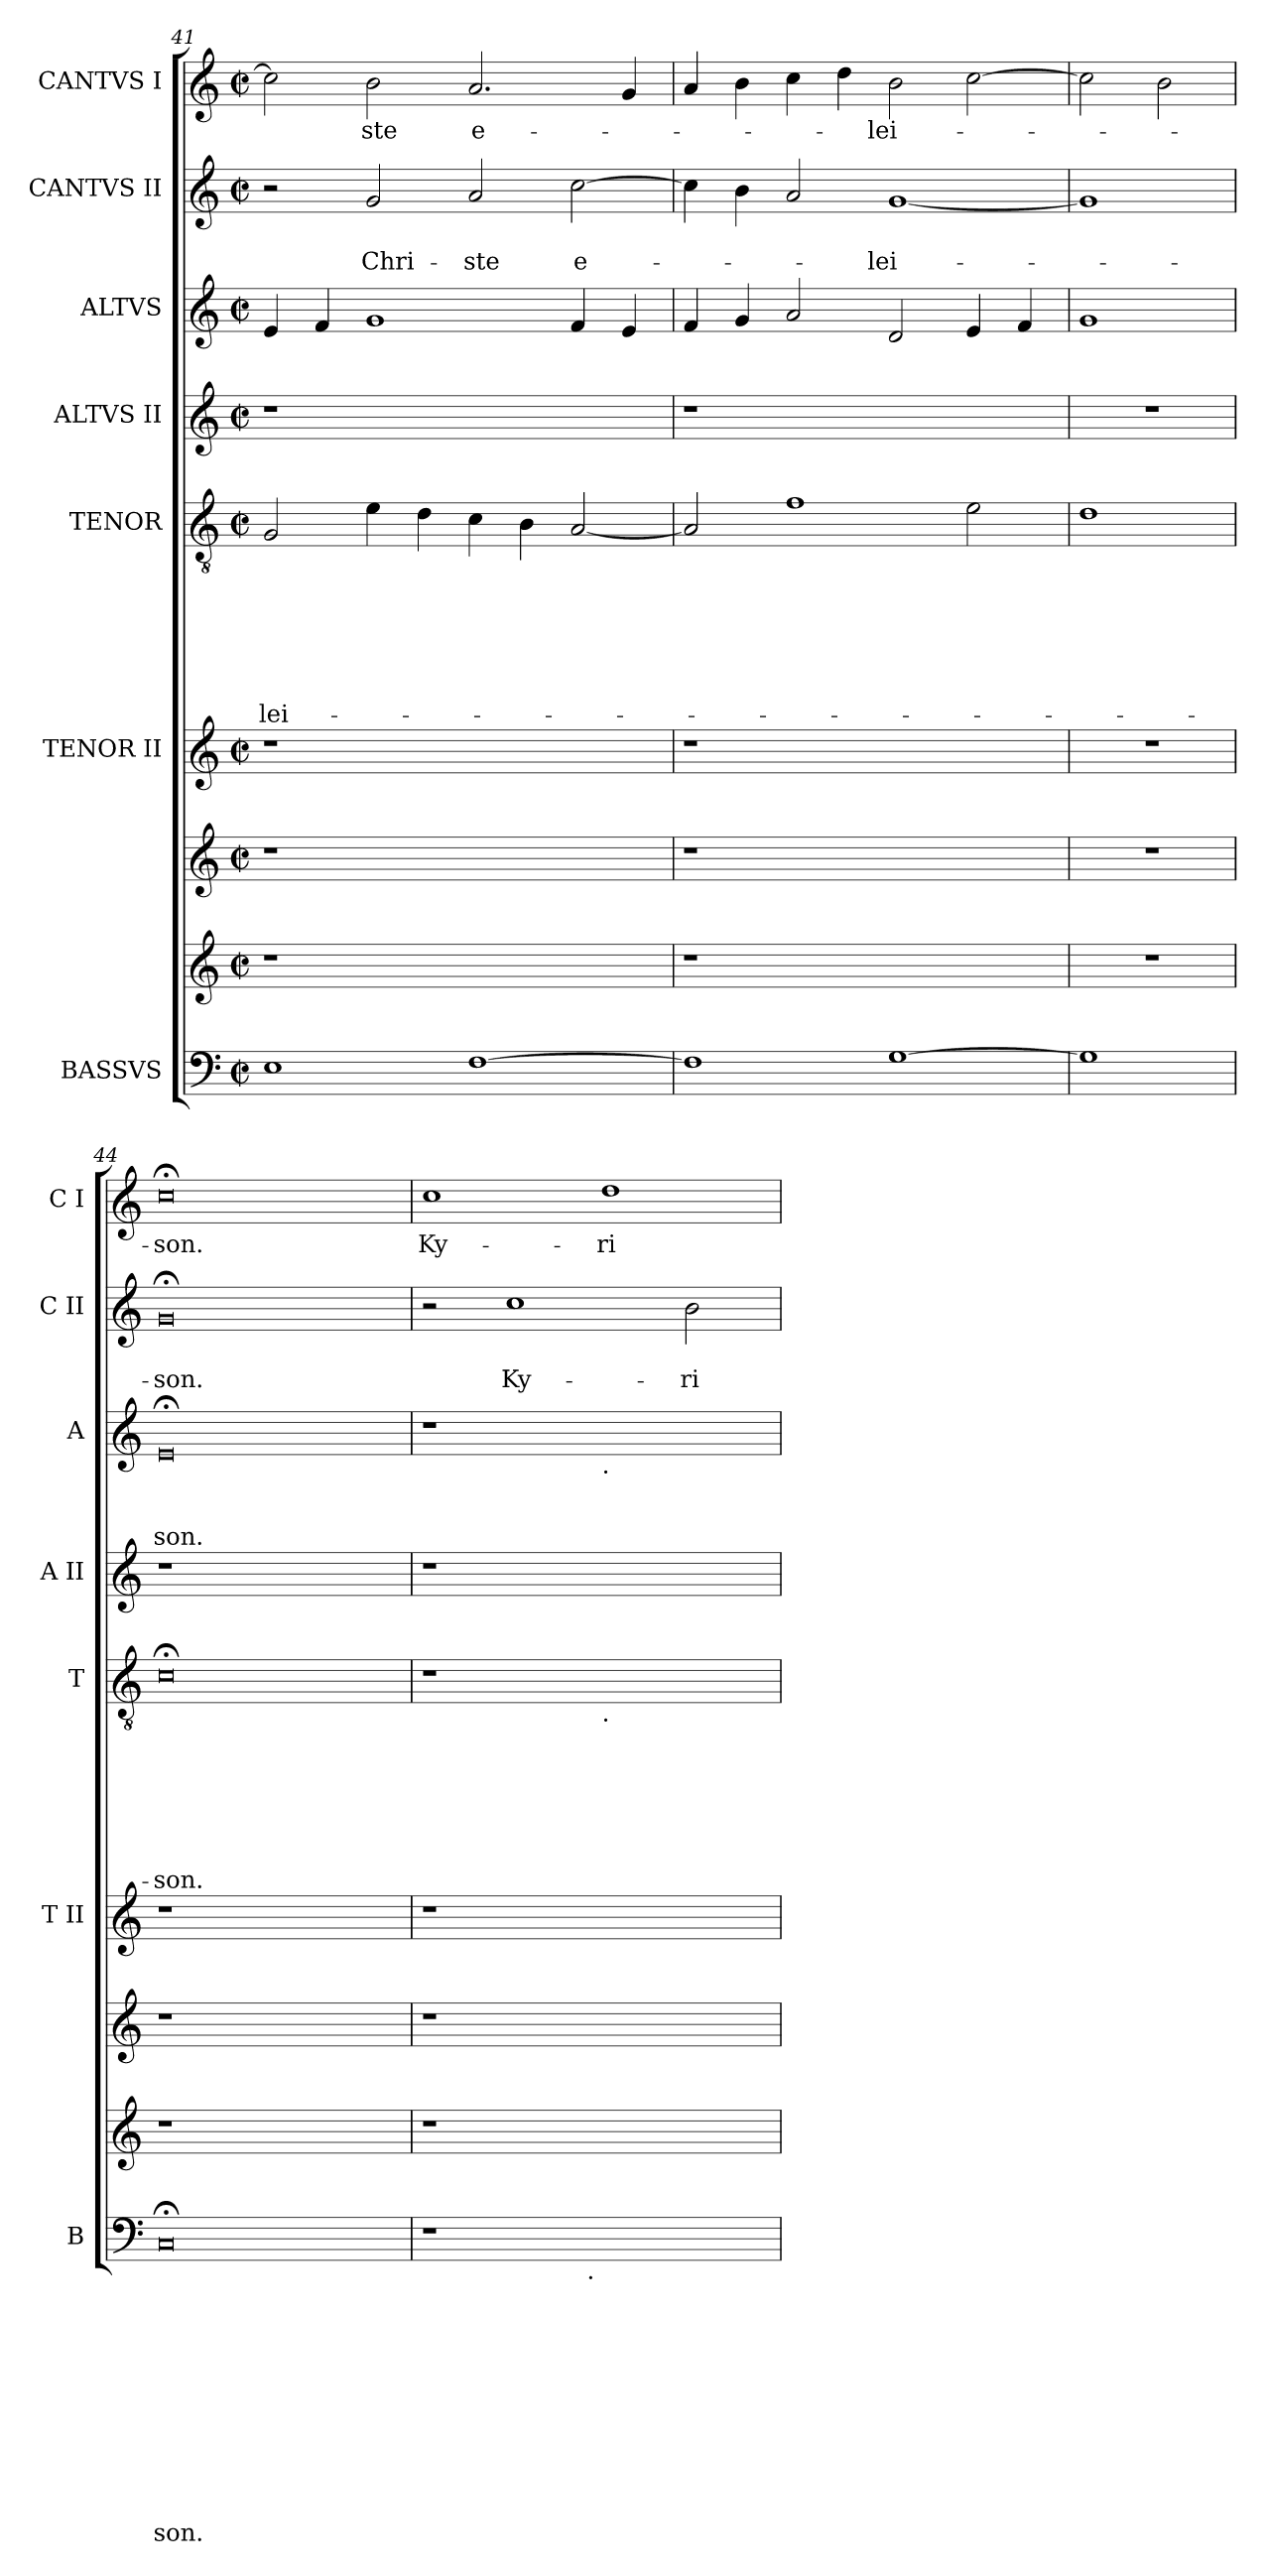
**kern	**text	**text	**text	**text	**text	**text	**text	**text	**text	**text	**text	**kern	**kern	**kern	**kern	**text	**text	**text	**text	**text	**text	**text	**kern	**kern	**text	**text	**text	**kern	**text	**text	**kern	**text
*part9	*part9	*part9	*part9	*part9	*part9	*part9	*part9	*part9	*part9	*part9	*part9	*part8	*part7	*part6	*part5	*part5	*part5	*part5	*part5	*part5	*part5	*part5	*part4	*part3	*part3	*part3	*part3	*part2	*part2	*part2	*part1	*part1
*staff9	*staff9	*staff9	*staff9	*staff9	*staff9	*staff9	*staff9	*staff9	*staff9	*staff9	*staff9	*staff8	*staff7	*staff6	*staff5	*staff5	*staff5	*staff5	*staff5	*staff5	*staff5	*staff5	*staff4	*staff3	*staff3	*staff3	*staff3	*staff2	*staff2	*staff2	*staff1	*staff1
*I"BASSVS	*	*	*	*	*	*	*	*	*	*	*	*	*	*I"TENOR II	*I"TENOR	*	*	*	*	*	*	*	*I"ALTVS II	*I"ALTVS	*	*	*	*I"CANTVS II	*	*	*I"CANTVS I	*
*I'B	*	*	*	*	*	*	*	*	*	*	*	*	*	*I'T II	*I'T	*	*	*	*	*	*	*	*I'A II	*I'A	*	*	*	*I'C II	*	*	*I'C I	*
*clefF4	*	*	*	*	*	*	*	*	*	*	*	*clefG2	*clefG2	*clefG2	*clefGv2	*	*	*	*	*	*	*	*clefG2	*clefG2	*	*	*	*clefG2	*	*	*clefG2	*
*k[]	*	*	*	*	*	*	*	*	*	*	*	*k[]	*k[]	*k[]	*k[]	*	*	*	*	*	*	*	*k[]	*k[]	*	*	*	*k[]	*	*	*k[]	*
*C:	*	*	*	*	*	*	*	*	*	*	*	*C:	*C:	*C:	*C:	*	*	*	*	*	*	*	*C:	*C:	*	*	*	*C:	*	*	*C:	*
*M2/2	*	*	*	*	*	*	*	*	*	*	*	*M2/2	*M2/2	*M2/2	*M2/2	*	*	*	*	*	*	*	*M2/2	*M2/2	*	*	*	*M2/2	*	*	*M2/2	*
*met(c|)	*	*	*	*	*	*	*	*	*	*	*	*met(c|)	*met(c|)	*met(c|)	*met(c|)	*	*	*	*	*	*	*	*met(c|)	*met(c|)	*	*	*	*met(c|)	*	*	*met(c|)	*
=41	=41	=41	=41	=41	=41	=41	=41	=41	=41	=41	=41	=41	=41	=41	=41	=41	=41	=41	=41	=41	=41	=41	=41	=41	=41	=41	=41	=41	=41	=41	=41	=41
!	!	!	!	!	!	!	!	!	!	!	!	!	!	!	!	!	!	!	!	!	!	!LO:LY:b	!	!	!	!	!	!	!	!	!	!
1E	.	.	.	.	.	.	.	.	.	.	.	1r	1r	1r	2G/	.	.	.	.	.	.	-lei-	1r	4e/	.	.	.	2r	.	.	2cc\]	.
.	.	.	.	.	.	.	.	.	.	.	.	.	.	.	.	.	.	.	.	.	.	.	.	4f/	.	.	.	.	.	.	.	.
!	!	!	!	!	!	!	!	!	!	!	!	!	!	!	!	!	!	!	!	!	!	!	!	!	!	!	!	!	!	!LO:LY:b	!	!LO:LY:b
.	.	.	.	.	.	.	.	.	.	.	.	.	.	.	4e\	.	.	.	.	.	.	.	.	1g	.	.	.	2g/	.	Chri-	2b\	-ste
.	.	.	.	.	.	.	.	.	.	.	.	.	.	.	4d\	.	.	.	.	.	.	.	.	.	.	.	.	.	.	.	.	.
!	!	!	!	!	!	!	!	!	!	!	!	!	!	!	!	!	!	!	!	!	!	!	!	!	!	!	!	!	!	!LO:LY:b	!	!LO:LY:b
[>1F	.	.	.	.	.	.	.	.	.	.	.	1ryy	1ryy	1ryy	4c\	.	.	.	.	.	.	.	1ryy	.	.	.	.	2a/	.	-ste	2.a/	e-
.	.	.	.	.	.	.	.	.	.	.	.	.	.	.	4B\	.	.	.	.	.	.	.	.	.	.	.	.	.	.	.	.	.
!	!	!	!	!	!	!	!	!	!	!	!	!	!	!	!	!	!	!	!	!	!	!	!	!	!	!	!	!	!	!LO:LY:b	!	!
.	.	.	.	.	.	.	.	.	.	.	.	.	.	.	[<2A/	.	.	.	.	.	.	.	.	4f/	.	.	.	[>2cc\	.	e-	.	.
.	.	.	.	.	.	.	.	.	.	.	.	.	.	.	.	.	.	.	.	.	.	.	.	4e/	.	.	.	.	.	.	4g/	.
=42	=42	=42	=42	=42	=42	=42	=42	=42	=42	=42	=42	=42	=42	=42	=42	=42	=42	=42	=42	=42	=42	=42	=42	=42	=42	=42	=42	=42	=42	=42	=42	=42
1F]	.	.	.	.	.	.	.	.	.	.	.	1r	1r	1r	2A/]	.	.	.	.	.	.	.	1r	4f/	.	.	.	4cc\]	.	.	4a/	.
.	.	.	.	.	.	.	.	.	.	.	.	.	.	.	.	.	.	.	.	.	.	.	.	4g/	.	.	.	4b\	.	.	4b\	.
.	.	.	.	.	.	.	.	.	.	.	.	.	.	.	1f	.	.	.	.	.	.	.	.	2a/	.	.	.	2a/	.	.	4cc\	.
.	.	.	.	.	.	.	.	.	.	.	.	.	.	.	.	.	.	.	.	.	.	.	.	.	.	.	.	.	.	.	4dd\	.
!	!	!	!	!	!	!	!	!	!	!	!	!	!	!	!	!	!	!	!	!	!	!	!	!	!	!	!	!	!	!LO:LY:b	!	!LO:LY:b
[>1G	.	.	.	.	.	.	.	.	.	.	.	1ryy	1ryy	1ryy	.	.	.	.	.	.	.	.	1ryy	2d/	.	.	.	[<1g	.	-lei-	2b\	-lei-
.	.	.	.	.	.	.	.	.	.	.	.	.	.	.	2e\	.	.	.	.	.	.	.	.	4e/	.	.	.	.	.	.	[>2cc\	.
.	.	.	.	.	.	.	.	.	.	.	.	.	.	.	.	.	.	.	.	.	.	.	.	4f/	.	.	.	.	.	.	.	.
=43	=43	=43	=43	=43	=43	=43	=43	=43	=43	=43	=43	=43	=43	=43	=43	=43	=43	=43	=43	=43	=43	=43	=43	=43	=43	=43	=43	=43	=43	=43	=43	=43
1G]	.	.	.	.	.	.	.	.	.	.	.	1r	1r	1r	1d	.	.	.	.	.	.	.	1r	1g	.	.	.	1g]	.	.	2cc\]	.
.	.	.	.	.	.	.	.	.	.	.	.	.	.	.	.	.	.	.	.	.	.	.	.	.	.	.	.	.	.	.	2b\	.
=44	=44	=44	=44	=44	=44	=44	=44	=44	=44	=44	=44	=44	=44	=44	=44	=44	=44	=44	=44	=44	=44	=44	=44	=44	=44	=44	=44	=44	=44	=44	=44	=44
!	!	!	!	!	!	!	!	!	!	!	!LO:LY:b	!	!	!	!	!	!	!	!	!	!	!LO:LY:b	!	!	!	!	!LO:LY:b	!	!	!LO:LY:b	!	!LO:LY:b
0C;	.	.	.	.	.	.	.	.	.	.	-son.	1r	1r	1r	0c;<	.	.	.	.	.	.	-son.	1r	0e;	.	.	-son.	0g;	.	-son.	0cc;<	-son.
.	.	.	.	.	.	.	.	.	.	.	.	1ryy	1ryy	1ryy	.	.	.	.	.	.	.	.	1ryy	.	.	.	.	.	.	.	.	.
!!LO:PB:g=z
=45	=45	=45	=45	=45	=45	=45	=45	=45	=45	=45	=45	=45	=45	=45	=45	=45	=45	=45	=45	=45	=45	=45	=45	=45	=45	=45	=45	=45	=45	=45	=45	=45
!	!	!	!	!	!	!	!	!	!	!	!	!	!	!	!	!	!	!	!	!	!	!	!	!	!	!	!	!	!	!	!	!LO:LY:b
*^	*	*	*	*	*	*	*	*	*	*	*	*	*	*	*	*	*	*	*	*	*	*	*	*	*	*	*	*	*	*	*	*
1r	2ryy	.	.	.	.	.	.	.	.	.	.	.	1r	1r	1r	1r	.	.	.	.	.	.	.	1r	1r	.	.	.	2r	.	.	1cc	Ky-
!	!	!	!	!	!	!	!	!	!	!	!	!	!	!	!	!	!	!	!	!	!	!	!	!	!	!	!	!	!	!	!LO:LY:b	!	!
.	4...ryy	.	.	.	.	.	.	.	.	.	.	.	.	.	.	.	.	.	.	.	.	.	.	.	.	.	.	.	1cc	.	Ky-	.	.
!	!LO:TX:b:t=.	!	!	!	!	!	!	!	!	!	!	!	!	!	!	!	!	!	!	!	!	!	!	!	!	!	!	!	!	!	!	!	!
.	1ryy	.	.	.	.	.	.	.	.	.	.	.	.	.	.	.	.	.	.	.	.	.	.	.	.	.	.	.	.	.	.	.	.
!	!	!	!	!	!	!	!	!	!	!	!	!	!	!	!	!	!	!	!	!	!	!	!	!	!LO:TX:b:t=.	!	!	!	!	!	!	!	!
!	!	!	!	!	!	!	!	!	!	!	!	!	!	!	!	!LO:TX:b:t=.	!	!	!	!	!	!	!	!	!	!	!	!	!	!	!	!	!
!	!	!	!	!	!	!	!	!	!	!	!	!	!	!	!	!	!	!	!	!	!	!	!	!	!	!	!	!	!	!	!	!	!LO:LY:b
1ryy	.	.	.	.	.	.	.	.	.	.	.	.	1ryy	1ryy	1ryy	1ryy	.	.	.	.	.	.	.	1ryy	1ryy	.	.	.	.	.	.	1dd	-ri-
!	!	!	!	!	!	!	!	!	!	!	!	!	!	!	!	!	!	!	!	!	!	!	!	!	!	!	!	!	!	!	!LO:LY:b	!	!
.	.	.	.	.	.	.	.	.	.	.	.	.	.	.	.	.	.	.	.	.	.	.	.	.	.	.	.	.	2b\	.	-ri-	.	.
.	32ryy	.	.	.	.	.	.	.	.	.	.	.	.	.	.	.	.	.	.	.	.	.	.	.	.	.	.	.	.	.	.	.	.
*v	*v	*	*	*	*	*	*	*	*	*	*	*	*	*	*	*	*	*	*	*	*	*	*	*	*	*	*	*	*	*	*	*	*
=	=	=	=	=	=	=	=	=	=	=	=	=	=	=	=	=	=	=	=	=	=	=	=	=	=	=	=	=	=	=	=	=
*-	*-	*-	*-	*-	*-	*-	*-	*-	*-	*-	*-	*-	*-	*-	*-	*-	*-	*-	*-	*-	*-	*-	*-	*-	*-	*-	*-	*-	*-	*-	*-	*-
